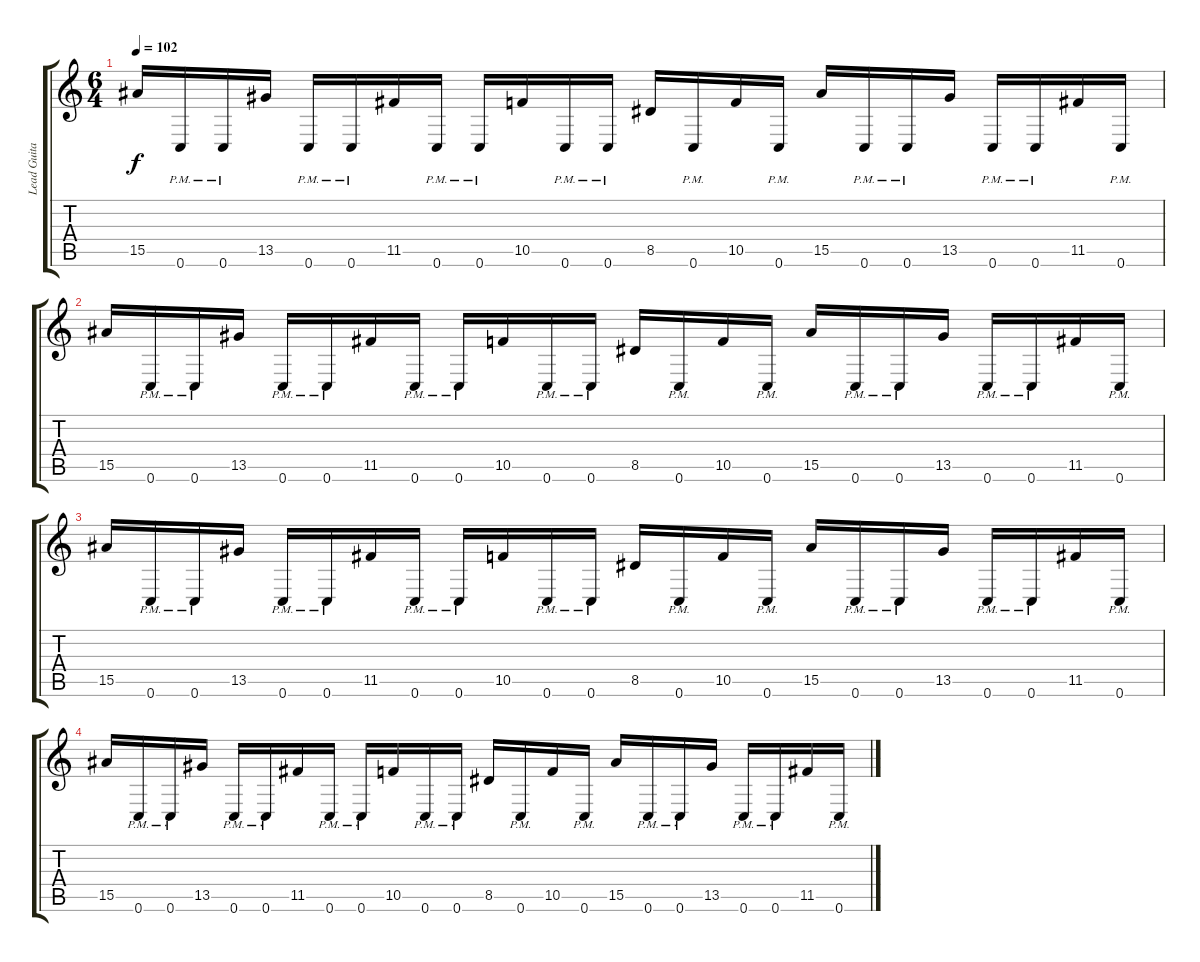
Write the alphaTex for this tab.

\track ("Lead Guitar" "Lead Guita") {instrument distortionguitar}
\staff {score tabs}
\tuning (D4 A3 F3 C3 G2 C2) {hide}
\ts (6 4)
\tempo 102
\clef g2
\ks c
15.5.16{dy f} 0.6{pm}.16 0.6{pm}.16 13.5.16 0.6{pm}.16 0.6{pm}.16 11.5.16 0.6{pm}.16 0.6{pm}.16 10.5.16 0.6{pm}.16 0.6{pm}.16 8.5.16 0.6{pm}.16 10.5.16 0.6{pm}.16 15.5.16 0.6{pm}.16 0.6{pm}.16 13.5.16 0.6{pm}.16 0.6{pm}.16 11.5.16 0.6{pm}.16 |
15.5.16 0.6{pm}.16 0.6{pm}.16 13.5.16 0.6{pm}.16 0.6{pm}.16 11.5.16 0.6{pm}.16 0.6{pm}.16 10.5.16 0.6{pm}.16 0.6{pm}.16 8.5.16 0.6{pm}.16 10.5.16 0.6{pm}.16 15.5.16 0.6{pm}.16 0.6{pm}.16 13.5.16 0.6{pm}.16 0.6{pm}.16 11.5.16 0.6{pm}.16 |
15.5.16 0.6{pm}.16 0.6{pm}.16 13.5.16 0.6{pm}.16 0.6{pm}.16 11.5.16 0.6{pm}.16 0.6{pm}.16 10.5.16 0.6{pm}.16 0.6{pm}.16 8.5.16 0.6{pm}.16 10.5.16 0.6{pm}.16 15.5.16 0.6{pm}.16 0.6{pm}.16 13.5.16 0.6{pm}.16 0.6{pm}.16 11.5.16 0.6{pm}.16 |
15.5.16 0.6{pm}.16 0.6{pm}.16 13.5.16 0.6{pm}.16 0.6{pm}.16 11.5.16 0.6{pm}.16 0.6{pm}.16 10.5.16 0.6{pm}.16 0.6{pm}.16 8.5.16 0.6{pm}.16 10.5.16 0.6{pm}.16 15.5.16 0.6{pm}.16 0.6{pm}.16 13.5.16 0.6{pm}.16 0.6{pm}.16 11.5.16 0.6{pm}.16
